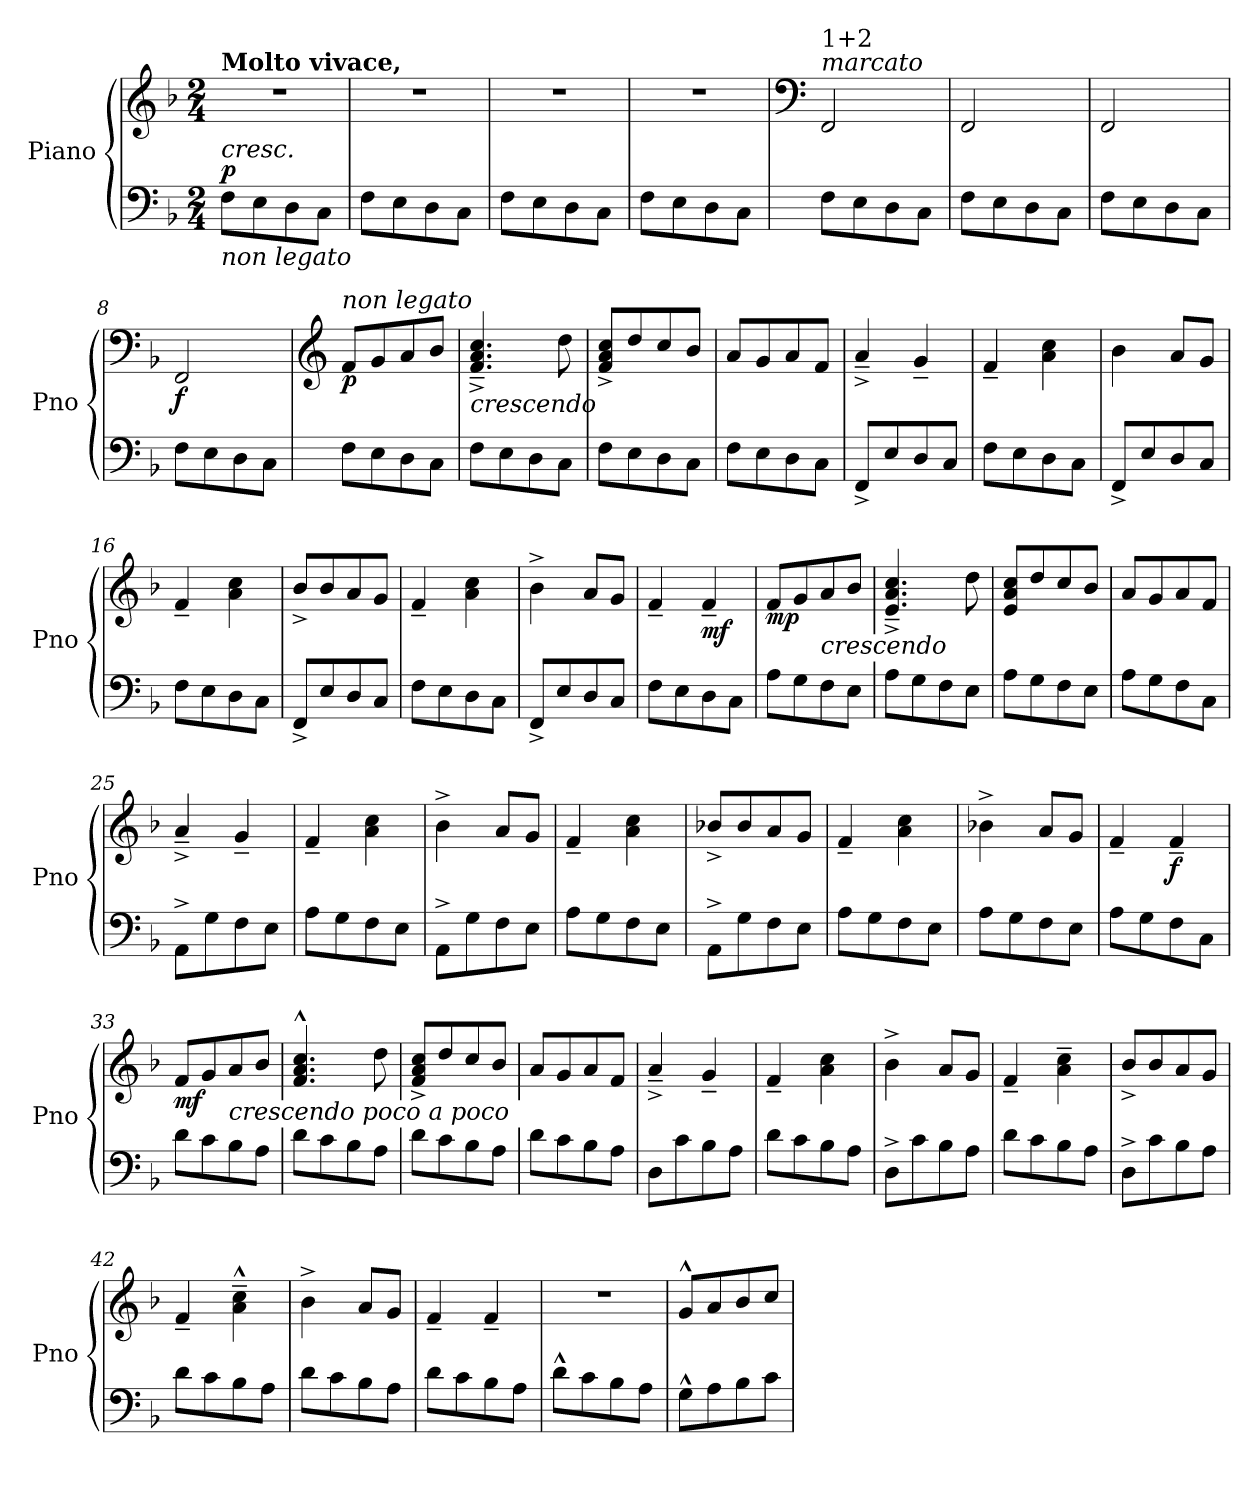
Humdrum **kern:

**kern	**kern	**dynam
*part1	*part1	*part1
*staff2	*staff1	*staff1/2
*I"Piano	*	*
*I'Pno	*	*
*clefF4	*clefG2	*
*k[b-]	*k[b-]	*
*M2/4	*M2/4	*
*MM160	*MM160	*
=1	=1	=1
!	!LO:TX:a:B:t=Molto vivace,	!
!LO:TX:b:i:t=non legato	!	!
!LO:TX:a:i:t=cresc.	!	!
!	!	!LO:DY:a=2
8F<\L	2r	p
8E\	.	.
8D\	.	.
8C\J	.	.
=2	=2	=2
8F\L	2r	.
8E\	.	.
8D\	.	.
8C\J	.	.
=3	=3	=3
8F\L	2r	.
8E\	.	.
8D\	.	.
8C\J	.	.
=4	=4	=4
8F\L	2r	.
8E\	.	.
8D\	.	.
8C\J	.	.
=5	=5	=5
*	*clefF4	*
!	!LO:TX:a:i:t=marcato	!
!	!LO:TX:a:t=1+2	!
8F\L	2FF/	.
8E\	.	.
8D\	.	.
8C\J	.	.
=6	=6	=6
8F\L	2FF/	.
8E\	.	.
8D\	.	.
8C\J	.	.
=7	=7	=7
8F\L	2FF/	.
8E\	.	.
8D\	.	.
8C\J	.	.
!!LO:LB:g=z
=8	=8	=8
!	!	!LO:DY:b
8F\L	2FF/	f
8E\	.	.
8D\	.	.
8C\J	.	.
=9	=9	=9
*	*clefG2	*
!	!LO:TX:a:i:t=non legato	!
!	!	!LO:DY:b
8F\L	8f/L	p
8E\	8g/	.
8D\	8a/	.
8C\J	8b-/J	.
=10	=10	=10
!	!LO:TX:b:i:t=crescendo	!
8F\L	4.f/~^ 4.a/~^ 4.cc/~^	.
8E\	.	.
8D\	.	.
8C\J	8dd\	.
=11	=11	=11
8F\L	8f/^ 8a/^ 8cc/^L	.
8E\	8dd/	.
8D\	8cc/	.
8C\J	8b-/J	.
=12	=12	=12
8F\L	8a/L	.
8E\	8g/	.
8D\	8a/	.
8C\J	8f/J	.
=13	=13	=13
8FF<^/L	4a~^/	.
8E</	.	.
8D/	4g~/	.
8C/J	.	.
=14	=14	=14
8F<\L	4f~/	.
8E\	.	.
8D\	4a\ 4cc\	.
8C\J	.	.
=15	=15	=15
8FF<^/L	4b-\	.
8E</	.	.
8D/	8a/L	.
8C/J	8g/J	.
!!LO:LB:g=z
=16	=16	=16
8F<\L	4f~/	.
8E\	.	.
8D\	4a\ 4cc\	.
8C\J	.	.
=17	=17	=17
8FF^/L	8b-^/L	.
8E/	8b-/	.
8D/	8a/	.
8C/J	8g/J	.
=18	=18	=18
8F\L	4f~/	.
8E\	.	.
8D\	4a\ 4cc\	.
8C\J	.	.
=19	=19	=19
8FF^/L	4b-^\	.
8E/	.	.
8D/	8a/L	.
8C/J	8g/J	.
=20	=20	=20
8F\L	4f~/	.
8E\	.	.
!	!	!LO:DY:b
8D\	4f~/	mf
8C\J	.	.
=21	=21	=21
!	!	!LO:DY:b
8A<\L	8f/L	mp
8G\	8g/	.
!	!LO:TX:b:i:t=crescendo	!
8F\	8a/	.
8E\J	8b-/J	.
=22	=22	=22
8A\L	4.e/~^ 4.a/~^ 4.cc/~^	.
8G\	.	.
8F\	.	.
8E\J	8dd\	.
=23	=23	=23
8A\L	8e/ 8a/ 8cc/L	.
8G\	8dd/	.
8F\	8cc/	.
8E\J	8b-/J	.
!!LO:LB:g=z
=24	=24	=24
8A\L	8a/L	.
8G\	8g/	.
8F<\	8a/	.
8C<\J	8f/J	.
=25	=25	=25
8AA<^\L	4a~^/	.
8G<\	.	.
8F\	4g~/	.
8E\J	.	.
=26	=26	=26
8A<\L	4f~/	.
8G\	.	.
8F\	4a\ 4cc\	.
8E\J	.	.
=27	=27	=27
8AA^\L	4b-^\	.
8G\	.	.
8F\	8a/L	.
8E\J	8g/J	.
=28	=28	=28
8A\L	4f~/	.
8G\	.	.
8F\	4a\ 4cc\	.
8E\J	.	.
=29	=29	=29
8AA^\L	8b-X^/L	.
8G\	8b-/	.
8F\	8a/	.
8E\J	8g/J	.
=30	=30	=30
8A\L	4f~/	.
8G\	.	.
8F\	4a\ 4cc\	.
8E\J	.	.
=31	=31	=31
8A\L	4b-X^\	.
8G\	.	.
8F\	8a/L	.
8E\J	8g/J	.
!!LO:LB:g=z
=32	=32	=32
8A\L	4f~/	.
8G\	.	.
!	!	!LO:DY:b
8F\	4f~/	f
8C<\J	.	.
=33	=33	=33
!	!	!LO:DY:b
8d\L	8f/L	mf
8c\	8g/	.
!	!LO:TX:b:i:t=crescendo               poco a poco	!
8B-\	8a/	.
8A\J	8b-/J	.
=34	=34	=34
8d\L	4.f/^^ 4.a/^^ 4.cc/^^	.
8c\	.	.
8B-\	.	.
8A\J	8dd\	.
=35	=35	=35
8d\L	8f/^ 8a/^ 8cc/^L	.
8c\	8dd/	.
8B-\	8cc/	.
8A\J	8b-/J	.
=36	=36	=36
8d\L	8a/L	.
8c\	8g/	.
8B-\	8a/	.
8A\J	8f/J	.
=37	=37	=37
8D\L	4a~^/	.
8c<\	.	.
8B-\	4g~/	.
8A\J	.	.
=38	=38	=38
8d<\L	4f~/	.
8c\	.	.
8B-\	4a\ 4cc\	.
8A\J	.	.
!!LO:LB:g=z
=39	=39	=39
8D^\L	4b-^\	.
8c\	.	.
8B-\	8a/L	.
8A\J	8g/J	.
=40	=40	=40
8d\L	4f~/	.
8c\	.	.
8B-\	4a\~ 4cc\~	.
8A\J	.	.
=41	=41	=41
8D^\L	8b-^/L	.
8c\	8b-/	.
8B-\	8a/	.
8A\J	8g/J	.
=42	=42	=42
8d\L	4f~/	.
8c\	.	.
8B-\	4a\~^^ 4cc\~^^	.
8A\J	.	.
=43	=43	=43
8d\L	4b-^\	.
8c\	.	.
8B-\	8a/L	.
8A\J	8g/J	.
=44	=44	=44
8d\L	4f~/	.
8c\	.	.
8B-\	4f~/	.
8A\J	.	.
=45	=45	=45
8d^^\L	2r	.
8c\	.	.
8B-\	.	.
8A\J	.	.
!!LO:PB:g=z
=46	=46	=46
8G<^^\L	8g^^/L	.
8A\	8a/	.
8B-\	8b-/	.
8c<\J	8cc/J	.
=	=	=
*-	*-	*-
